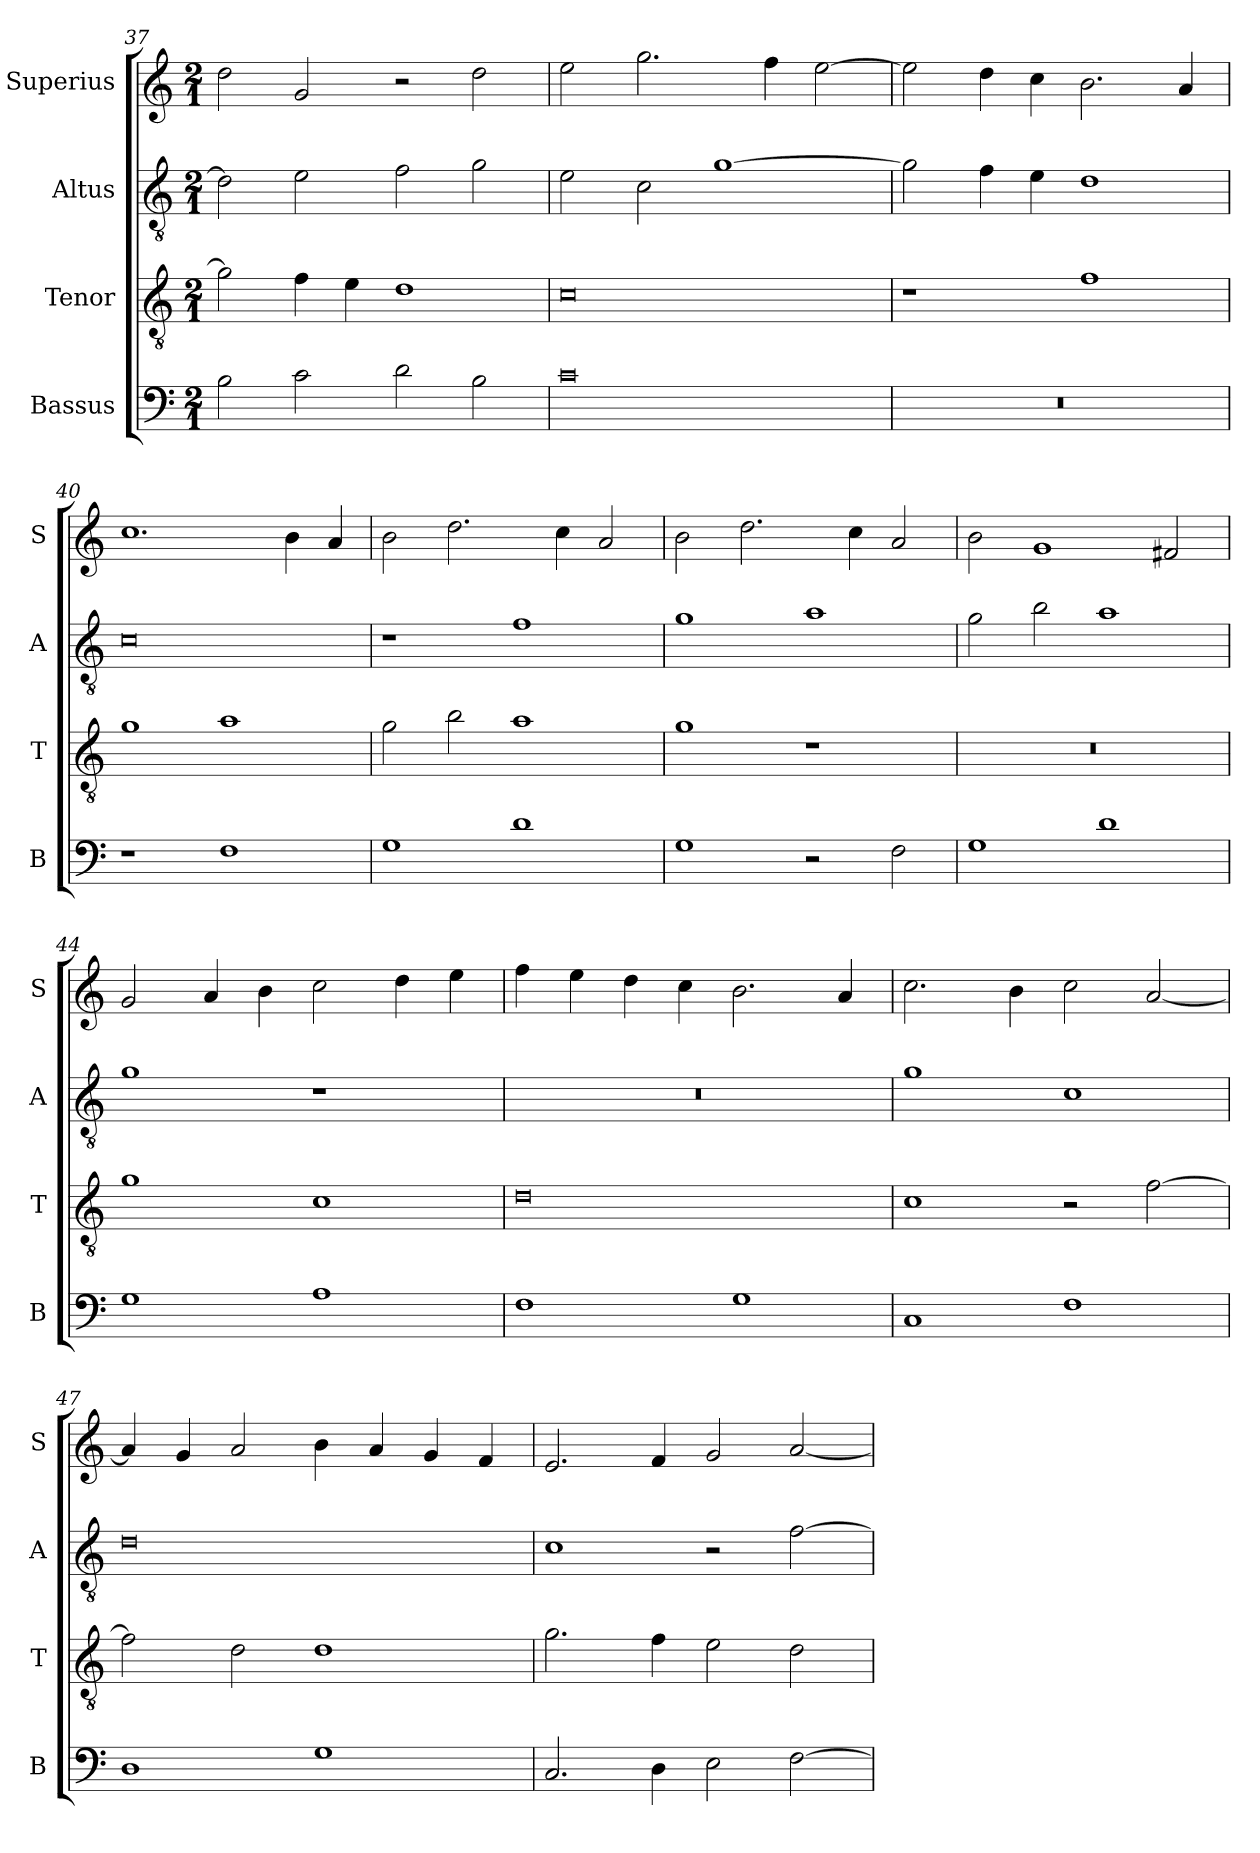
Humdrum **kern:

**kern	**kern	**kern	**kern
*part4	*part3	*part2	*part1
*staff4	*staff3	*staff2	*staff1
*I"Bassus	*I"Tenor	*I"Altus	*I"Superius
*I'B	*I'T	*I'A	*I'S
*clefF4	*clefGv2	*clefGv2	*clefG2
*k[]	*k[]	*k[]	*k[]
*M2/1	*M2/1	*M2/1	*M2/1
=37	=37	=37	=37
2B\	2g\]	2d\]	2dd\
2c\	4f\	2e\	2g/
.	4e\	.	.
2d\	1d	2f\	2r
2B\	.	2g\	2dd\
=38	=38	=38	=38
0c	0c	2e\	2ee\
.	.	2c\	2.gg\
.	.	[1g	.
.	.	.	4ff\
.	.	.	[2ee\
=39	=39	=39	=39
0r	1r	2g\]	2ee\]
.	.	4f\	4dd\
.	.	4e\	4cc\
.	1f	1d	2.b\
.	.	.	4a/
=40	=40	=40	=40
1r	1g	0c	1.cc
1F	1a	.	.
.	.	.	4b\
.	.	.	4a/
=41	=41	=41	=41
1G	2g\	1r	2b\
.	2b\	.	2.dd\
1d	1a	1f	.
.	.	.	4cc\
.	.	.	2a/
=42	=42	=42	=42
1G	1g	1g	2b\
.	.	.	2.dd\
2r	1r	1a	.
.	.	.	4cc\
2F\	.	.	2a/
=43	=43	=43	=43
1G	0r	2g\	2b\
.	.	2b\	1g
1d	.	1a	.
.	.	.	2f#X/
=44	=44	=44	=44
1G	1g	1g	2g/
.	.	.	4a/
.	.	.	4b\
1A	1c	1r	2cc\
.	.	.	4dd\
.	.	.	4ee\
=45	=45	=45	=45
1F	0d	0r	4ff\
.	.	.	4ee\
.	.	.	4dd\
.	.	.	4cc\
1G	.	.	2.b\
.	.	.	4a/
=46	=46	=46	=46
1C	1c	1g	2.cc\
.	.	.	4b\
1F	2r	1c	2cc\
.	[2f\	.	[2a/
=47	=47	=47	=47
1D	2f\]	0d	4a/]
.	.	.	4g/
.	2d\	.	2a/
1G	1d	.	4b\
.	.	.	4a/
.	.	.	4g/
.	.	.	4f/
=48	=48	=48	=48
2.C/	2.g\	1c	2.e/
4D\	4f\	.	4f/
2E\	2e\	2r	2g/
[2F\	2d\	[2f\	[2a/
=	=	=	=
*-	*-	*-	*-
